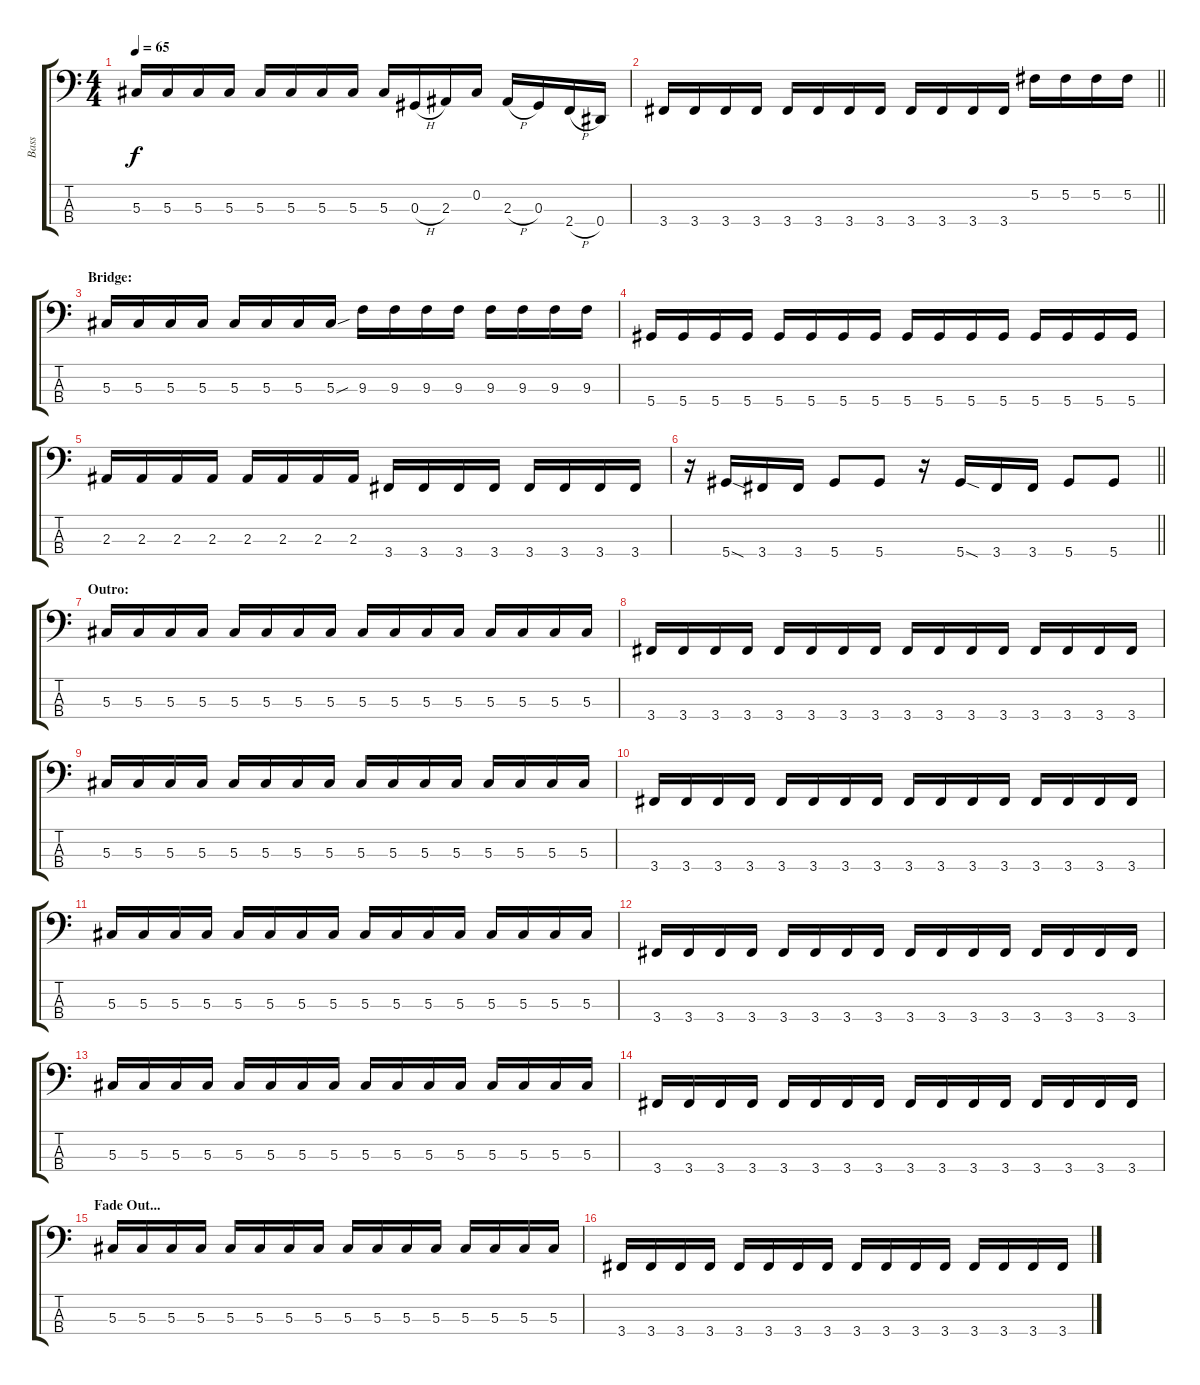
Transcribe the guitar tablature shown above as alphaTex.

\track ("Bass" "Bass") {instrument fretlessbass}
\staff {score tabs}
\tuning (Gb2 Db2 Ab1 Eb1) {hide}
\ts (4 4)
\tempo 65
\clef f4
\ks c
5.3.16{dy f} 5.3.16 5.3.16 5.3.16 5.3.16 5.3.16 5.3.16 5.3.16 5.3.16 0.3{h}.16 2.3.16 0.2.16 2.3{h}.16 0.3.16 2.4{h}.16 0.4.16 |
\barLineRight lightlight
3.4.16 3.4.16 3.4.16 3.4.16 3.4.16 3.4.16 3.4.16 3.4.16 3.4.16 3.4.16 3.4.16 3.4.16 5.2.16 5.2.16 5.2.16 5.2.16 |
\section ("" "Bridge:")
5.3.16 5.3.16 5.3.16 5.3.16 5.3.16 5.3.16 5.3.16 5.3{sou}.16 9.3.16 9.3.16 9.3.16 9.3.16 9.3.16 9.3.16 9.3.16 9.3.16 |
5.4.16 5.4.16 5.4.16 5.4.16 5.4.16 5.4.16 5.4.16 5.4.16 5.4.16 5.4.16 5.4.16 5.4.16 5.4.16 5.4.16 5.4.16 5.4.16 |
2.3.16 2.3.16 2.3.16 2.3.16 2.3.16 2.3.16 2.3.16 2.3.16 3.4.16 3.4.16 3.4.16 3.4.16 3.4.16 3.4.16 3.4.16 3.4.16 |
\barLineRight lightlight
r.16 5.4{sod}.16 3.4.16 3.4.16 5.4.8 5.4.8 r.16 5.4{sod}.16 3.4.16 3.4.16 5.4.8 5.4.8 |
\section ("" "Outro:")
5.3.16 5.3.16 5.3.16 5.3.16 5.3.16 5.3.16 5.3.16 5.3.16 5.3.16 5.3.16 5.3.16 5.3.16 5.3.16 5.3.16 5.3.16 5.3.16 |
3.4.16 3.4.16 3.4.16 3.4.16 3.4.16 3.4.16 3.4.16 3.4.16 3.4.16 3.4.16 3.4.16 3.4.16 3.4.16 3.4.16 3.4.16 3.4.16 |
5.3.16 5.3.16 5.3.16 5.3.16 5.3.16 5.3.16 5.3.16 5.3.16 5.3.16 5.3.16 5.3.16 5.3.16 5.3.16 5.3.16 5.3.16 5.3.16 |
3.4.16 3.4.16 3.4.16 3.4.16 3.4.16 3.4.16 3.4.16 3.4.16 3.4.16 3.4.16 3.4.16 3.4.16 3.4.16 3.4.16 3.4.16 3.4.16 |
5.3.16 5.3.16 5.3.16 5.3.16 5.3.16 5.3.16 5.3.16 5.3.16 5.3.16 5.3.16 5.3.16 5.3.16 5.3.16 5.3.16 5.3.16 5.3.16 |
3.4.16 3.4.16 3.4.16 3.4.16 3.4.16 3.4.16 3.4.16 3.4.16 3.4.16 3.4.16 3.4.16 3.4.16 3.4.16 3.4.16 3.4.16 3.4.16 |
5.3.16 5.3.16 5.3.16 5.3.16 5.3.16 5.3.16 5.3.16 5.3.16 5.3.16 5.3.16 5.3.16 5.3.16 5.3.16 5.3.16 5.3.16 5.3.16 |
3.4.16 3.4.16 3.4.16 3.4.16 3.4.16 3.4.16 3.4.16 3.4.16 3.4.16 3.4.16 3.4.16 3.4.16 3.4.16 3.4.16 3.4.16 3.4.16 |
\section ("" "Fade Out...")
5.3.16 5.3.16 5.3.16 5.3.16 5.3.16 5.3.16 5.3.16 5.3.16 5.3.16 5.3.16 5.3.16 5.3.16 5.3.16 5.3.16 5.3.16 5.3.16 |
3.4.16 3.4.16 3.4.16 3.4.16 3.4.16 3.4.16 3.4.16 3.4.16 3.4.16 3.4.16 3.4.16 3.4.16 3.4.16 3.4.16 3.4.16 3.4.16
